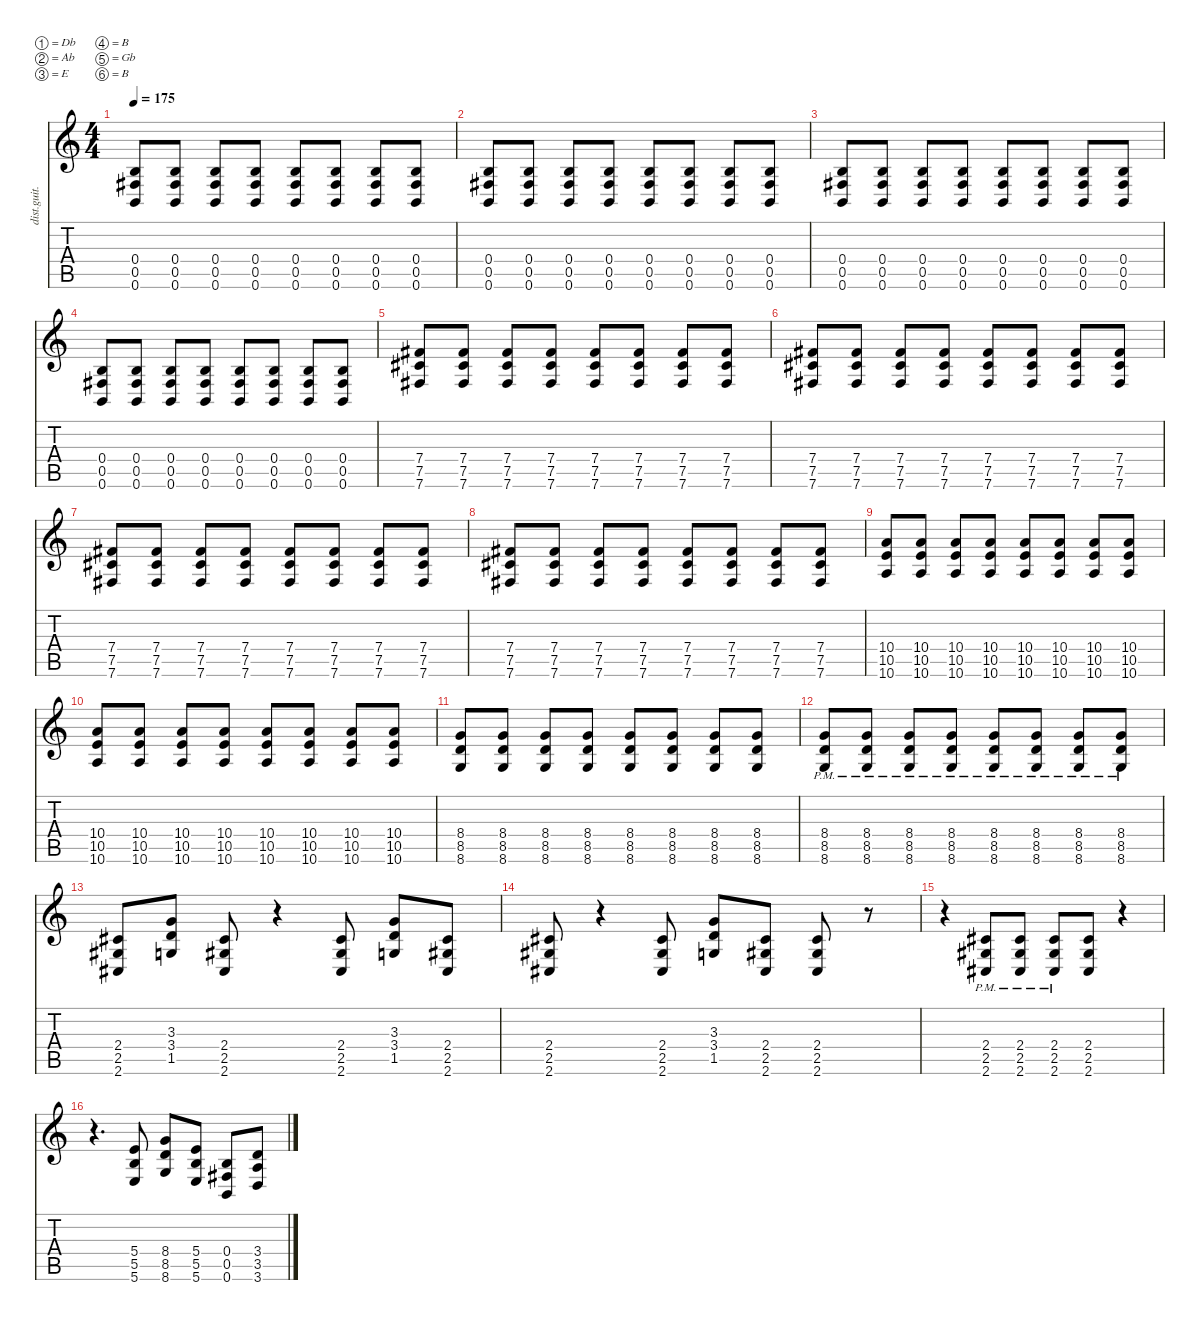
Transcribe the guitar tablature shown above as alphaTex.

\defaultSystemsLayout 4
\hideDynamics
\bracketExtendMode nobrackets
\track ("riff" "dist.guit.") {instrument distortionguitar}
\staff {score tabs}
\tuning (Db4 Ab3 E3 B2 Gb2 B1)
\ts (4 4)
\tempo 175
\clef g2
\ks c
(0.6 0.5{acc #} 0.4).8{dy mf beam Up} (0.6 0.5{acc #} 0.4).8{beam Up} (0.6 0.5{acc #} 0.4).8{beam Up} (0.6 0.5{acc #} 0.4).8{beam Up} (0.6 0.5{acc #} 0.4).8{beam Up} (0.6 0.5{acc #} 0.4).8{beam Up} (0.6 0.5{acc #} 0.4).8{beam Up} (0.6 0.5{acc #} 0.4).8{beam Up} |
(0.6 0.5{acc #} 0.4).8{beam Up} (0.6 0.5{acc #} 0.4).8{beam Up} (0.6 0.5{acc #} 0.4).8{beam Up} (0.6 0.5{acc #} 0.4).8{beam Up} (0.6 0.5{acc #} 0.4).8{beam Up} (0.6 0.5{acc #} 0.4).8{beam Up} (0.6 0.5{acc #} 0.4).8{beam Up} (0.6 0.5{acc #} 0.4).8{beam Up} |
(0.6 0.5{acc #} 0.4).8{beam Up} (0.6 0.5{acc #} 0.4).8{beam Up} (0.6 0.5{acc #} 0.4).8{beam Up} (0.6 0.5{acc #} 0.4).8{beam Up} (0.6 0.5{acc #} 0.4).8{beam Up} (0.6 0.5{acc #} 0.4).8{beam Up} (0.6 0.5{acc #} 0.4).8{beam Up} (0.6 0.5{acc #} 0.4).8{beam Up} |
(0.6 0.5{acc #} 0.4).8{beam Up} (0.6 0.5{acc #} 0.4).8{beam Up} (0.6 0.5{acc #} 0.4).8{beam Up} (0.6 0.5{acc #} 0.4).8{beam Up} (0.6 0.5{acc #} 0.4).8{beam Up} (0.6 0.5{acc #} 0.4).8{beam Up} (0.6 0.5{acc #} 0.4).8{beam Up} (0.6 0.5{acc #} 0.4).8{beam Up} |
(7.6{acc #} 7.5{acc #} 7.4{acc #}).8{beam Up} (7.6{acc #} 7.5{acc #} 7.4{acc #}).8{beam Up} (7.6{acc #} 7.5{acc #} 7.4{acc #}).8{beam Up} (7.6{acc #} 7.5{acc #} 7.4{acc #}).8{beam Up} (7.6{acc #} 7.5{acc #} 7.4{acc #}).8{beam Up} (7.6{acc #} 7.5{acc #} 7.4{acc #}).8{beam Up} (7.6{acc #} 7.5{acc #} 7.4{acc #}).8{beam Up} (7.6{acc #} 7.5{acc #} 7.4{acc #}).8{beam Up} |
(7.6{acc #} 7.5{acc #} 7.4{acc #}).8{beam Up} (7.6{acc #} 7.5{acc #} 7.4{acc #}).8{beam Up} (7.6{acc #} 7.5{acc #} 7.4{acc #}).8{beam Up} (7.6{acc #} 7.5{acc #} 7.4{acc #}).8{beam Up} (7.6{acc #} 7.5{acc #} 7.4{acc #}).8{beam Up} (7.6{acc #} 7.5{acc #} 7.4{acc #}).8{beam Up} (7.6{acc #} 7.5{acc #} 7.4{acc #}).8{beam Up} (7.6{acc #} 7.5{acc #} 7.4{acc #}).8{beam Up} |
(7.6{acc #} 7.5{acc #} 7.4{acc #}).8{beam Up} (7.6{acc #} 7.5{acc #} 7.4{acc #}).8{beam Up} (7.6{acc #} 7.5{acc #} 7.4{acc #}).8{beam Up} (7.6{acc #} 7.5{acc #} 7.4{acc #}).8{beam Up} (7.6{acc #} 7.5{acc #} 7.4{acc #}).8{beam Up} (7.6{acc #} 7.5{acc #} 7.4{acc #}).8{beam Up} (7.6{acc #} 7.5{acc #} 7.4{acc #}).8{beam Up} (7.6{acc #} 7.5{acc #} 7.4{acc #}).8{beam Up} |
(7.6{acc #} 7.5{acc #} 7.4{acc #}).8{beam Up} (7.6{acc #} 7.5{acc #} 7.4{acc #}).8{beam Up} (7.6{acc #} 7.5{acc #} 7.4{acc #}).8{beam Up} (7.6{acc #} 7.5{acc #} 7.4{acc #}).8{beam Up} (7.6{acc #} 7.5{acc #} 7.4{acc #}).8{beam Up} (7.6{acc #} 7.5{acc #} 7.4{acc #}).8{beam Up} (7.6{acc #} 7.5{acc #} 7.4{acc #}).8{beam Up} (7.6{acc #} 7.5{acc #} 7.4{acc #}).8{beam Up} |
(10.6 10.5 10.4).8{beam Up} (10.6 10.5 10.4).8{beam Up} (10.6 10.5 10.4).8{beam Up} (10.6 10.5 10.4).8{beam Up} (10.6 10.5 10.4).8{beam Up} (10.6 10.5 10.4).8{beam Up} (10.6 10.5 10.4).8{beam Up} (10.6 10.5 10.4).8{beam Up} |
(10.6 10.5 10.4).8{beam Up} (10.6 10.5 10.4).8{beam Up} (10.6 10.5 10.4).8{beam Up} (10.6 10.5 10.4).8{beam Up} (10.6 10.5 10.4).8{beam Up} (10.6 10.5 10.4).8{beam Up} (10.6 10.5 10.4).8{beam Up} (10.6 10.5 10.4).8{beam Up} |
(8.6 8.5 8.4).8{beam Up} (8.6 8.5 8.4).8{beam Up} (8.6 8.5 8.4).8{beam Up} (8.6 8.5 8.4).8{beam Up} (8.6 8.5 8.4).8{beam Up} (8.6 8.5 8.4).8{beam Up} (8.6 8.5 8.4).8{beam Up} (8.6 8.5 8.4).8{beam Up} |
(8.6{pm} 8.5{pm} 8.4{pm}).8{beam Up} (8.6{pm} 8.5{pm} 8.4{pm}).8{beam Up} (8.6{pm} 8.5{pm} 8.4{pm}).8{beam Up} (8.6{pm} 8.5{pm} 8.4{pm}).8{beam Up} (8.6{pm} 8.5{pm} 8.4{pm}).8{beam Up} (8.6{pm} 8.5{pm} 8.4{pm}).8{beam Up} (8.6{pm} 8.5{pm} 8.4{pm}).8{beam Up} (8.6{pm} 8.5{pm} 8.4{pm}).8{beam Up} |
(2.6{acc #} 2.5{acc #} 2.4{acc #}).8{beam Up} (1.5 3.4 3.3).8{beam Up} (2.6{acc #} 2.5{acc #} 2.4{acc #}).8{beam Up} r.4{beam Down} (2.6{acc #} 2.5{acc #} 2.4{acc #}).8{beam Up} (1.5 3.4 3.3).8{beam Up} (2.6{acc #} 2.5{acc #} 2.4{acc #}).8{beam Up} |
(2.6{acc #} 2.5{acc #} 2.4{acc #}).8{beam Up} r.4{beam Down} (2.6{acc #} 2.5{acc #} 2.4{acc #}).8{beam Up} (1.5 3.4 3.3).8{beam Up} (2.6{acc #} 2.5{acc #} 2.4{acc #}).8{beam Up} (2.4{acc #} 2.5{acc #} 2.6{acc #}).8{beam Up} r.8{beam Down} |
r.4{beam Down} (2.6{pm acc #} 2.5{pm acc #} 2.4{pm acc #}).8{beam Up} (2.6{pm acc #} 2.4{pm acc #} 2.5{pm acc #}).8{beam Up} (2.6{pm acc #} 2.5{pm acc #} 2.4{pm acc #}).8{beam Up} (2.6{acc #} 2.4{acc #} 2.5{acc #}).8{beam Up} r.4{beam Down} |
r.4{d beam Down} (5.6 5.5 5.4).8{beam Up} (8.6 8.4 8.5).8{beam Up} (5.6 5.5 5.4).8{beam Up} (0.6 0.4 0.5{acc #}).8{beam Up} (3.6 3.5 3.4).8{beam Up}
